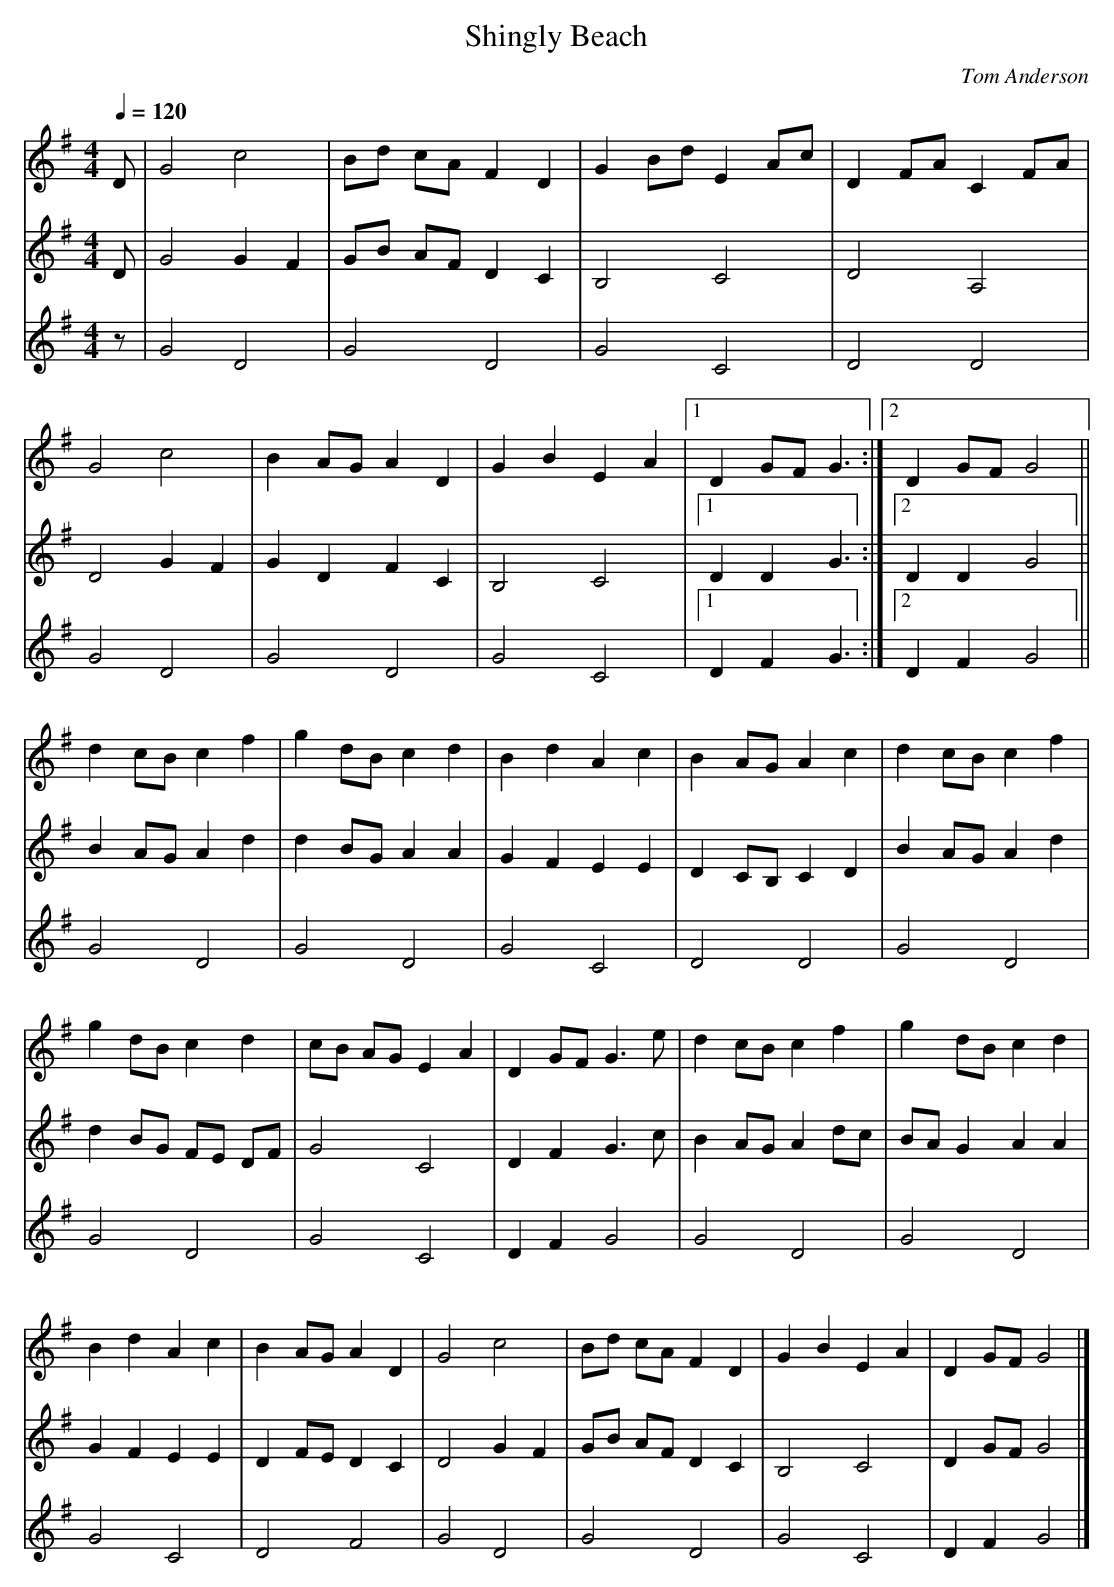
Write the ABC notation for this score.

X:1
T:Shingly Beach
C:Tom Anderson
M:4/4
L:1/8
Q:1/4=120
K:G
V:1
D | G4 c4   | Bd cA F2 D2 | G2 Bd E2 Ac | D2 FA C2 FA |
V:2
D | G4 G2 F2 | GB AF D2 C2 | B,4  C4   | D4  A,4  |
V:3
z | G4 D4   | G4  D4   | G4  C4   | D4  D4   |
V:1
G4 c4   | B2 AG A2 D2 | G2 B2 E2 A2 |[1 D2 GF G3 :| [2 D2 GF G4 ||
V:2
D4 G2 F2 | G2 D2 F2 C2 | B,4  C4   |[1 D2 D2 G3 :| [2 D2 D2 G4 ||
V:3
G4 D4   | G4  D4   | G4  C4   |[1 D2 F2 G3 :| [2 D2 F2 G4 ||
V:1
d2 cB c2 f2 | g2 dB c2 d2 | B2 d2 A2 c2 | B2 AG A2 c2 | d2 cB c2 f2 |
V:2
B2 AG A2 d2 | d2 BG A2 A2 | G2 F2 E2 E2 | D2 CB, C2 D2 | B2 AG A2 d2 |
V:3
G4  D4   | G4  D4   | G4  C4   | D4   D4   | G4  D4   |
V:1
g2 dB c2 d2 | cB AG E2 A2 | D2 GF G3 e | d2 cB c2 f2 | g2 dB c2 d2 |
V:2
d2 BG FE DF | G4  C4   | D2 F2 G3 c | B2 AG A2 dc | BA G2 A2 A2 |
V:3
G4  D4   | G4  C4   | D2 F2 G4  | G4  D4   | G4  D4   |
V:1
B2 d2 A2 c2 | B2 AG A2 D2 | G4 c4   | Bd cA F2 D2 | G2 B2 E2 A2 |D2 GF G4 |]
V:2
G2 F2 E2 E2 | D2 FE D2 C2 | D4 G2 F2 | GB AF D2 C2 | B,4  C4   |D2 GF G4 |]
V:3
G4  C4   | D4  F4   | G4 D4   | G4  D4   | G4  C4   |D2 F2 G4 |]
